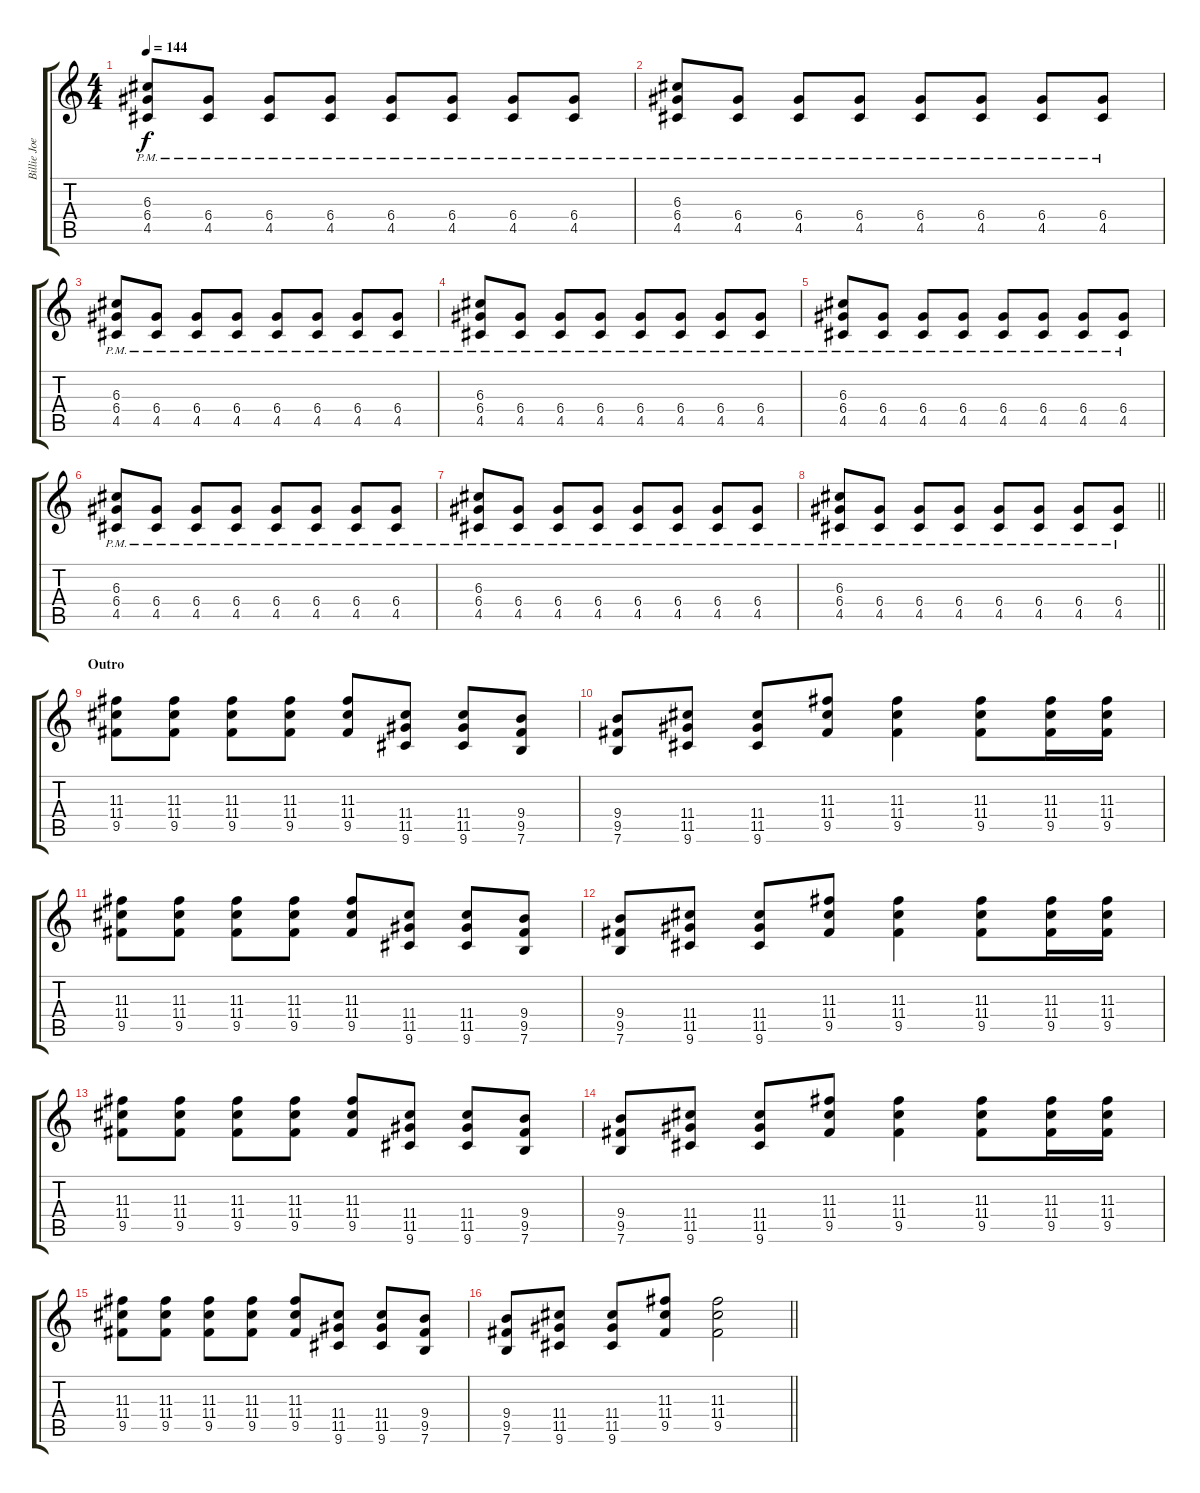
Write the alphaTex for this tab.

\track ("Billie Joe - Rhythm Guitar" "Billie Joe") {instrument overdrivenguitar}
\staff {score tabs}
\tuning (E4 B3 G3 D3 A2 E2) {hide}
\ts (4 4)
\tempo 144
\clef g2
\ks c
(6.3{pm} 6.4{pm} 4.5{pm}).8{dy f} (6.4{pm} 4.5{pm}).8 (6.4{pm} 4.5{pm}).8 (6.4{pm} 4.5{pm}).8 (6.4{pm} 4.5{pm}).8 (6.4{pm} 4.5{pm}).8 (6.4{pm} 4.5{pm}).8 (6.4{pm} 4.5{pm}).8 |
(6.3{pm} 6.4{pm} 4.5{pm}).8 (6.4{pm} 4.5{pm}).8 (6.4{pm} 4.5{pm}).8 (6.4{pm} 4.5{pm}).8 (6.4{pm} 4.5{pm}).8 (6.4{pm} 4.5{pm}).8 (6.4{pm} 4.5{pm}).8 (6.4{pm} 4.5{pm}).8 |
(6.3{pm} 6.4{pm} 4.5{pm}).8 (6.4{pm} 4.5{pm}).8 (6.4{pm} 4.5{pm}).8 (6.4{pm} 4.5{pm}).8 (6.4{pm} 4.5{pm}).8 (6.4{pm} 4.5{pm}).8 (6.4{pm} 4.5{pm}).8 (6.4{pm} 4.5{pm}).8 |
(6.3{pm} 6.4{pm} 4.5{pm}).8 (6.4{pm} 4.5{pm}).8 (6.4{pm} 4.5{pm}).8 (6.4{pm} 4.5{pm}).8 (6.4{pm} 4.5{pm}).8 (6.4{pm} 4.5{pm}).8 (6.4{pm} 4.5{pm}).8 (6.4{pm} 4.5{pm}).8 |
(6.3{pm} 6.4{pm} 4.5{pm}).8 (6.4{pm} 4.5{pm}).8 (6.4{pm} 4.5{pm}).8 (6.4{pm} 4.5{pm}).8 (6.4{pm} 4.5{pm}).8 (6.4{pm} 4.5{pm}).8 (6.4{pm} 4.5{pm}).8 (6.4{pm} 4.5{pm}).8 |
(6.3{pm} 6.4{pm} 4.5{pm}).8 (6.4{pm} 4.5{pm}).8 (6.4{pm} 4.5{pm}).8 (6.4{pm} 4.5{pm}).8 (6.4{pm} 4.5{pm}).8 (6.4{pm} 4.5{pm}).8 (6.4{pm} 4.5{pm}).8 (6.4{pm} 4.5{pm}).8 |
(6.3{pm} 6.4{pm} 4.5{pm}).8 (6.4{pm} 4.5{pm}).8 (6.4{pm} 4.5{pm}).8 (6.4{pm} 4.5{pm}).8 (6.4{pm} 4.5{pm}).8 (6.4{pm} 4.5{pm}).8 (6.4{pm} 4.5{pm}).8 (6.4{pm} 4.5{pm}).8 |
\barLineRight lightlight
(6.3{pm} 6.4{pm} 4.5{pm}).8 (6.4{pm} 4.5{pm}).8 (6.4{pm} 4.5{pm}).8 (6.4{pm} 4.5{pm}).8 (6.4{pm} 4.5{pm}).8 (6.4{pm} 4.5{pm}).8 (6.4{pm} 4.5{pm}).8 (6.4{pm} 4.5{pm}).8 |
\section ("" "Outro")
(11.3 11.4 9.5).8 (11.3 11.4 9.5).8 (11.3 11.4 9.5).8 (11.3 11.4 9.5).8 (11.3 11.4 9.5).8 (11.4 11.5 9.6).8 (11.4 11.5 9.6).8 (9.4 9.5 7.6).8 |
(9.4 9.5 7.6).8 (11.4 11.5 9.6).8 (11.4 11.5 9.6).8 (11.3 11.4 9.5).8 (11.3 11.4 9.5).4 (11.3 11.4 9.5).8 (11.3 11.4 9.5).16 (11.3 11.4 9.5).16 |
(11.3 11.4 9.5).8 (11.3 11.4 9.5).8 (11.3 11.4 9.5).8 (11.3 11.4 9.5).8 (11.3 11.4 9.5).8 (11.4 11.5 9.6).8 (11.4 11.5 9.6).8 (9.4 9.5 7.6).8 |
(9.4 9.5 7.6).8 (11.4 11.5 9.6).8 (11.4 11.5 9.6).8 (11.3 11.4 9.5).8 (11.3 11.4 9.5).4 (11.3 11.4 9.5).8 (11.3 11.4 9.5).16 (11.3 11.4 9.5).16 |
(11.3 11.4 9.5).8 (11.3 11.4 9.5).8 (11.3 11.4 9.5).8 (11.3 11.4 9.5).8 (11.3 11.4 9.5).8 (11.4 11.5 9.6).8 (11.4 11.5 9.6).8 (9.4 9.5 7.6).8 |
(9.4 9.5 7.6).8 (11.4 11.5 9.6).8 (11.4 11.5 9.6).8 (11.3 11.4 9.5).8 (11.3 11.4 9.5).4 (11.3 11.4 9.5).8 (11.3 11.4 9.5).16 (11.3 11.4 9.5).16 |
(11.3 11.4 9.5).8 (11.3 11.4 9.5).8 (11.3 11.4 9.5).8 (11.3 11.4 9.5).8 (11.3 11.4 9.5).8 (11.4 11.5 9.6).8 (11.4 11.5 9.6).8 (9.4 9.5 7.6).8 |
\barLineRight lightlight
(9.4 9.5 7.6).8 (11.4 11.5 9.6).8 (11.4 11.5 9.6).8 (11.3 11.4 9.5).8 (11.3 11.4 9.5).2
